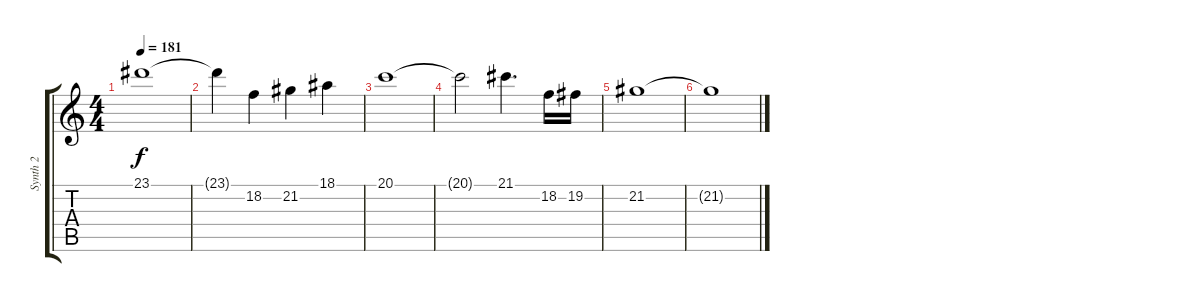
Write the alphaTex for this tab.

\track ("Synth 2" "Synth 2") {instrument stringensemble1}
\staff {score tabs}
\tuning (E4 B3 G3 D3 A2 E2) {hide}
\ts (4 4)
\tempo 181
\clef g2
\ks c
23.1.1{dy f} |
23.1{t}.4 18.2.4 21.2.4 18.1.4 |
20.1.1 |
20.1{t}.2 21.1.4{d} 18.2.16 19.2.16 |
21.2.1 |
21.2{t}.1
